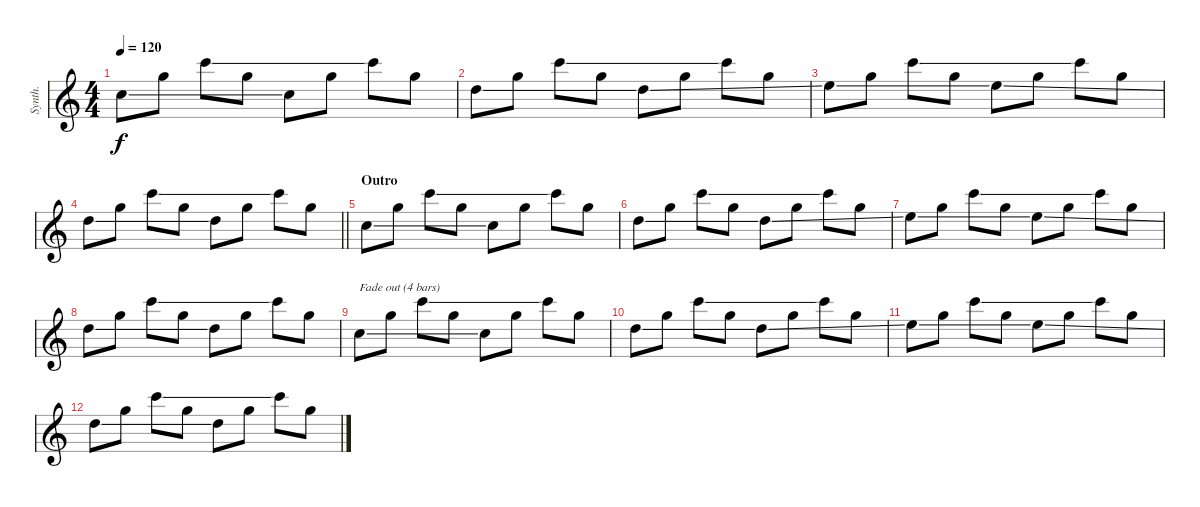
\defaultSystemsLayout 4
\bracketExtendMode groupsimilarinstruments
\otherSystemsTrackNameOrientation horizontal
\track ("Synth." "Synth.") {multiBarRest instrument fx1rain}
\staff {score}
\tuning (E4 B3 G3 D3 A2 E2)
\ts (4 4)
\tempo 120
\clef g2
\ks c
22.4{ss}.8{dy f beam Down} 20.2.8{beam Down} 20.1{ss}.8{beam Down} 20.2.8{beam Down} 22.4.8{beam Down} 20.2.8{beam Down} 20.1.8{beam Down} 20.2.8{beam Down} |
19.3{ss}.8{beam Down} 20.2.8{beam Down} 20.1{ss}.8{beam Down} 20.2.8{beam Down} 19.3{ss}.8{beam Down} 20.2.8{beam Down} 20.1.8{beam Down} 20.2.8{beam Down} |
21.3{ss}.8{beam Down} 20.2.8{beam Down} 20.1{ss}.8{beam Down} 20.2.8{beam Down} 21.3{ss}.8{beam Down} 20.2.8{beam Down} 20.1.8{beam Down} 20.2.8{beam Down} |
\barLineRight lightlight
19.3{ss}.8{beam Down} 20.2.8{beam Down} 20.1{ss}.8{beam Down} 20.2.8{beam Down} 19.3.8{beam Down} 20.2.8{beam Down} 20.1.8{beam Down} 20.2.8{beam Down} |
\section ("" "Outro")
22.4{ss}.8{beam Down} 20.2.8{beam Down} 20.1{ss}.8{beam Down} 20.2.8{beam Down} 22.4.8{beam Down} 20.2.8{beam Down} 20.1.8{beam Down} 20.2.8{beam Down} |
19.3{ss}.8{beam Down} 20.2.8{beam Down} 20.1{ss}.8{beam Down} 20.2.8{beam Down} 19.3{ss}.8{beam Down} 20.2.8{beam Down} 20.1.8{beam Down} 20.2.8{beam Down} |
21.3{ss}.8{beam Down} 20.2.8{beam Down} 20.1{ss}.8{beam Down} 20.2.8{beam Down} 21.3{ss}.8{beam Down} 20.2.8{beam Down} 20.1.8{beam Down} 20.2.8{beam Down} |
19.3{ss}.8{beam Down} 20.2.8{beam Down} 20.1{ss}.8{beam Down} 20.2.8{beam Down} 19.3.8{beam Down} 20.2.8{beam Down} 20.1.8{beam Down} 20.2.8{beam Down} |
22.4{ss}.8{txt "Fade out (4 bars)" beam Down} 20.2.8{beam Down} 20.1{ss}.8{beam Down} 20.2.8{beam Down} 22.4.8{beam Down} 20.2.8{beam Down} 20.1.8{beam Down} 20.2.8{beam Down} |
19.3{ss}.8{beam Down} 20.2.8{beam Down} 20.1{ss}.8{beam Down} 20.2.8{beam Down} 19.3{ss}.8{beam Down} 20.2.8{beam Down} 20.1.8{beam Down} 20.2.8{beam Down} |
21.3{ss}.8{beam Down} 20.2.8{beam Down} 20.1{ss}.8{beam Down} 20.2.8{beam Down} 21.3{ss}.8{beam Down} 20.2.8{beam Down} 20.1.8{beam Down} 20.2.8{beam Down} |
19.3{ss}.8{beam Down} 20.2.8{beam Down} 20.1{ss}.8{beam Down} 20.2.8{beam Down} 19.3.8{beam Down} 20.2.8{beam Down} 20.1.8{beam Down} 20.2.8{beam Down}
